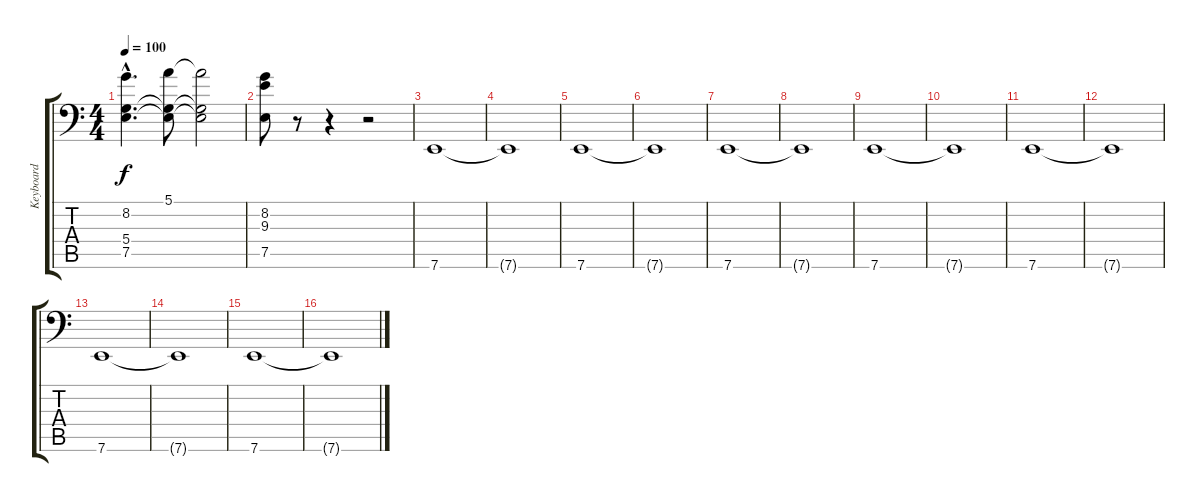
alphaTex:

\track ("Keyboard" "Keyboard") {instrument stringensemble1}
\staff {score tabs}
\tuning (E4 B3 G3 D3 A2 A1) {hide}
\ts (4 4)
\tempo 100
\clef f4
\ks c
(8.2{hac} 5.4{hac} 7.5{hac}).4{d dy f} (5.1 5.4{t} 7.5{t}).8 (5.1{t} 5.4{t} 7.5{t}).2 |
(8.2 9.3 7.5).8 r.8 r.4 r.2 |
7.6.1 |
7.6{t}.1 |
7.6.1 |
7.6{t}.1 |
7.6.1 |
7.6{t}.1 |
7.6.1 |
7.6{t}.1 |
7.6.1 |
7.6{t}.1 |
7.6.1 |
7.6{t}.1 |
7.6.1 |
7.6{t}.1
